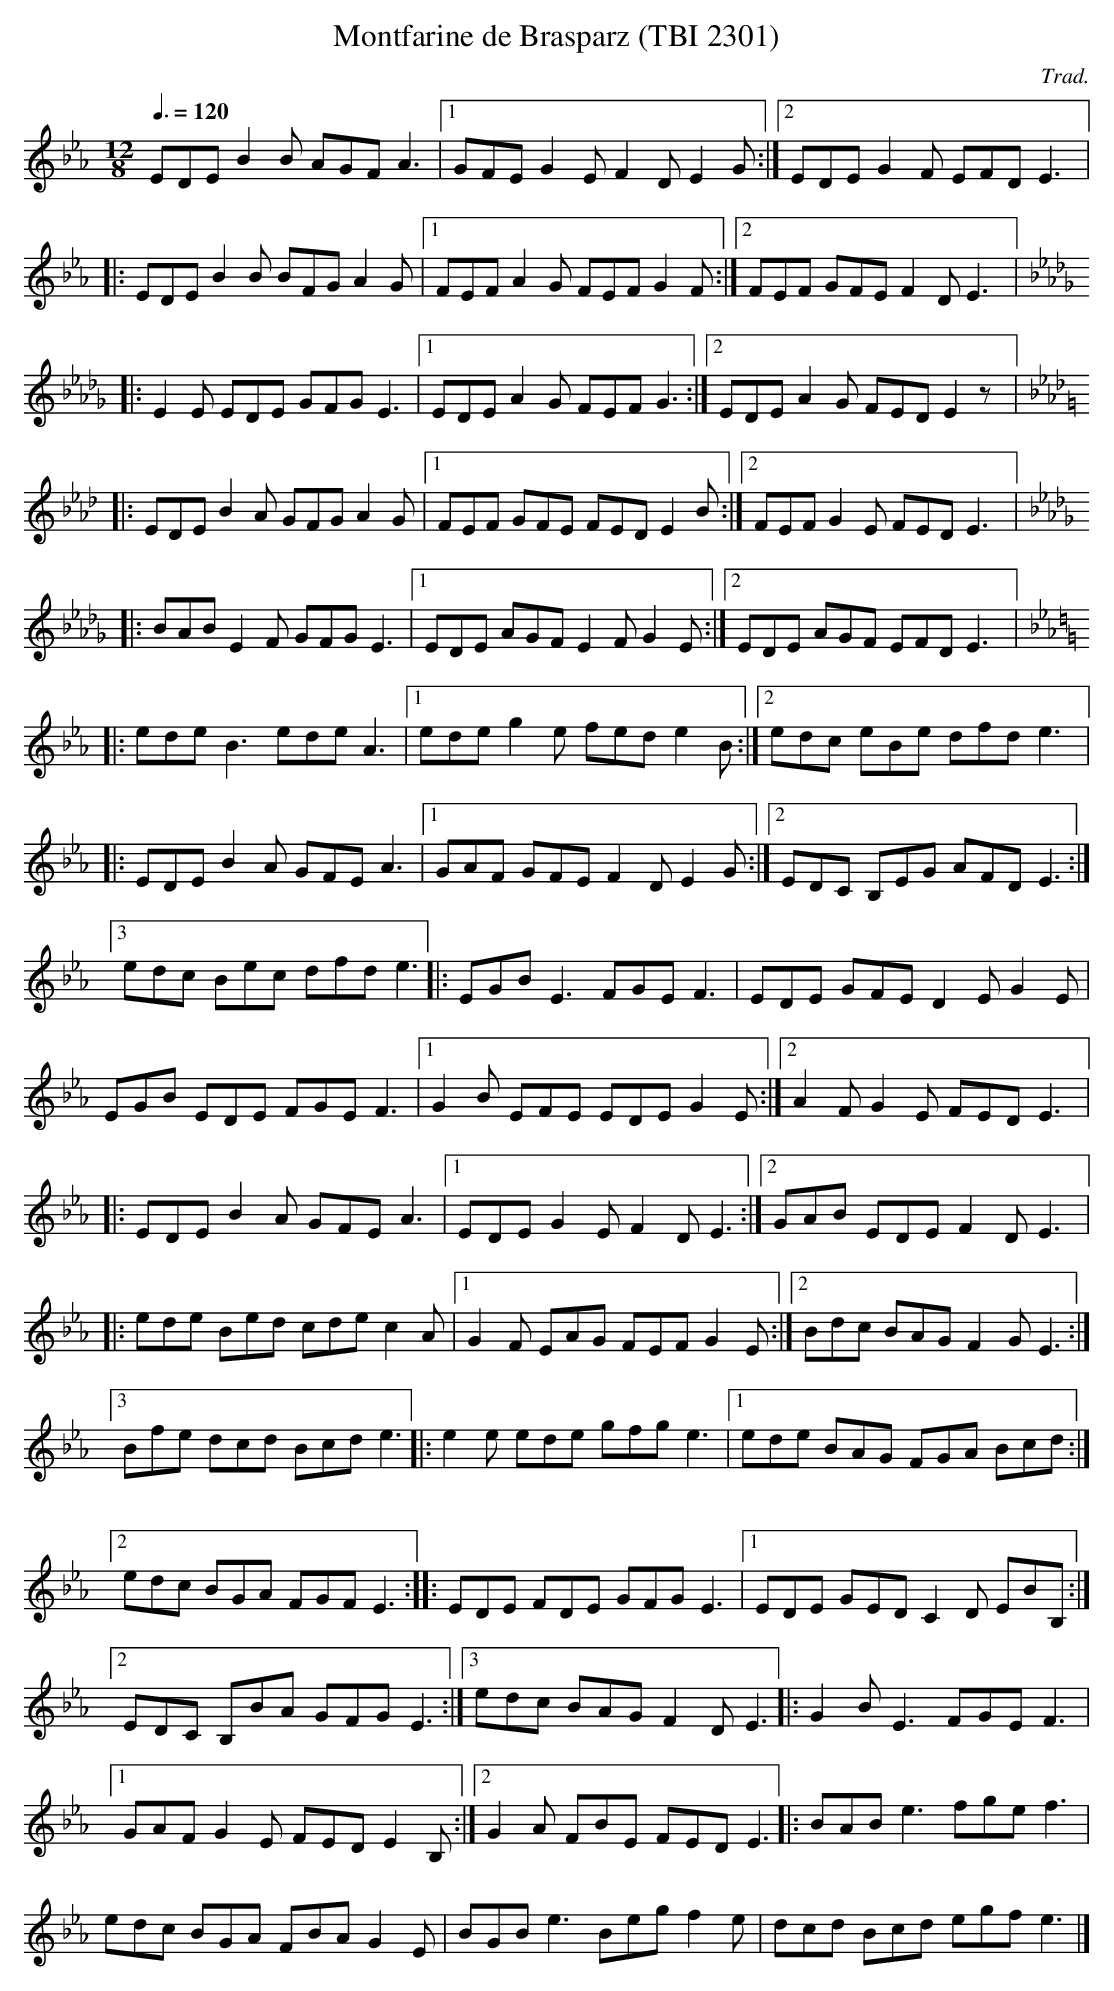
X:1
T:Montfarine de Brasparz (TBI 2301)
C:Trad.
Q:3/8=120
M:12/8
L:1/8
K:Eb
EDE B2B AGF A3 |1 GFE G2E F2D E2G :|2 EDE G2F EFD E3 |:
EDE B2B BFG A2 G |1 FEF A2 G FEF G2 F :|2 FEF GFE F2D E3 |:
K:Db
E2 E EDE GFG E3 |1 EDE A2 G FEF G3 :|2 EDE A2 G FED E2 z |:
K:Ab
EDE B2 A GFG A2 G |1 FEF GFE FED E2 B :|2 FEF G2E FED E3 |:
K:Db
BAB E2F GFG E3 |1 EDE AGF E2 F G2 E :|2 EDE AGF EFD E3 |:
K:Eb
ede B3 ede A3 |1 ede g2 e fed e2 B :|2 edc eBe dfd e3 |:
EDE B2 A GFE A3 |1 GAF GFE F2 D E2 G :|2 EDC B,EG AFD E3 :|3
edc Bec dfd e3 |: EGB E3 FGE F3 | EDE GFE D2 E G2 E |
EGB EDE FGE F3 |1 G2 B EFE EDE G2 E :|2 A2 F G2 E FED E3 |:
EDE B2 A GFE A3 |1 EDE G2 E F2 D E3 :|2 GAB EDE F2 D E3 |:
ede Bed cde c2 A |1 G2 F EAG FEF G2 E :|2 Bdc BAG F2 G E3 :|3
Bfe dcd Bcd e3 |: e2 e ede gfg e3 |1 ede BAG FGA Bcd :|2
edc BGA FGF E3 :: EDE FDE GFG E3 |1 EDE GED C2 D EBB, :|2
EDC B,BA GFG E3 :|3 edc BAG F2 D E3 |: G2 B E3 FGE F3 |1
GAF G2 E FED E2 B, :|2 G2 A FBE FED E3 |: BAB e3 fge f3 |
edc BGA FBA G2 E | BGB e3 Beg f2 e | dcd Bcd egf e3 |]
